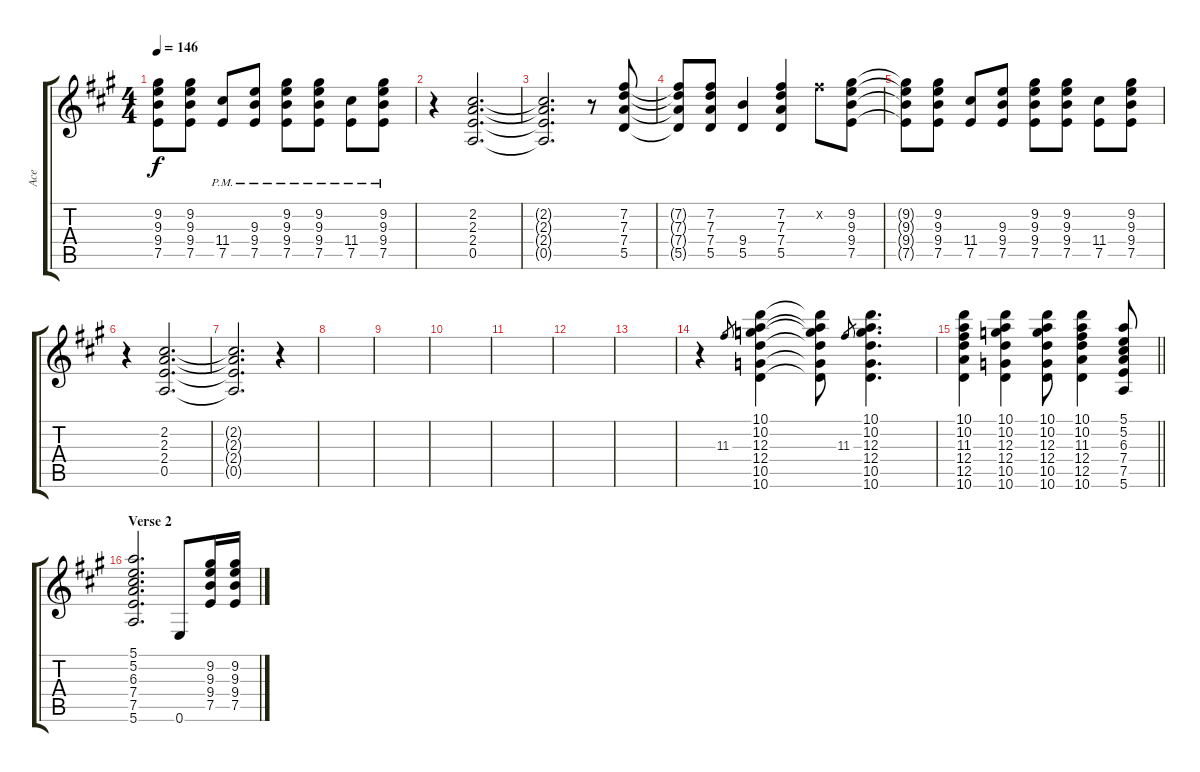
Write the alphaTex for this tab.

\track ("Ace" "Ace") {instrument distortionguitar}
\staff {score tabs}
\tuning (E4 B3 G3 D3 A2 E2) {hide}
\ts (4 4)
\tempo 146
\clef g2
\ks a
(9.2{t} 9.3{t} 9.4{t} 7.5{t}).8{dy f} (9.2 9.3 9.4 7.5).8 (11.4{pm} 7.5{pm}).8 (9.3{pm} 9.4{pm} 7.5{pm}).8 (9.2{pm} 9.3{pm} 9.4{pm} 7.5{pm}).8 (9.2{pm} 9.3{pm} 9.4{pm} 7.5{pm}).8 (11.4{pm} 7.5{pm}).8 (9.2{pm} 9.3{pm} 9.4{pm} 7.5{pm}).8 |
r.4 (2.2 2.3 2.4 0.5).2{d} |
(2.2{t} 2.3{t} 2.4{t} 0.5{t}).2{d} r.8 (7.2 7.3 7.4 5.5).8 |
(7.2{t} 7.3{t} 7.4{t} 5.5{t}).8 (7.2 7.3 7.4 5.5).8 (9.4 5.5).4 (7.2 7.3 7.4 5.5).4 7.2{x}.8 (9.2 9.3 9.4 7.5).8 |
(9.2{t} 9.3{t} 9.4{t} 7.5{t}).8 (9.2 9.3 9.4 7.5).8 (11.4 7.5).8 (9.3 9.4 7.5).8 (9.2 9.3 9.4 7.5).8 (9.2 9.3 9.4 7.5).8 (11.4 7.5).8 (9.2 9.3 9.4 7.5).8 |
r.4 (2.2 2.3 2.4 0.5).2{d} |
(2.2{t} 2.3{t} 2.4{t} 0.5{t}).2{d} r.4 |
|
|
|
|
|
|
r.4 11.3.8{gr} (10.1 10.2 12.3 12.4 10.5 10.6).4 (10.1{t} 10.2{t} 12.3{t} 12.4{t} 10.5{t} 10.6{t}).8 11.3.8{gr} (10.1 10.2 12.3 12.4 10.5 10.6).4{d} |
\barLineRight lightlight
(10.1 10.2 11.3 12.4 12.5 10.6).4 (10.1 10.2 12.3 12.4 10.5 10.6).4 (10.1 10.2 12.3 12.4 10.5 10.6).8 (10.1 10.2 11.3 12.4 12.5 10.6).4 (5.1 5.2 6.3 7.4 7.5 5.6).8 |
\section ("" "Verse 2")
(5.1 5.2 6.3 7.4 7.5 5.6).2{d} 0.6.8 (9.2 9.3 9.4 7.5).16 (9.2 9.3 9.4 7.5).16
